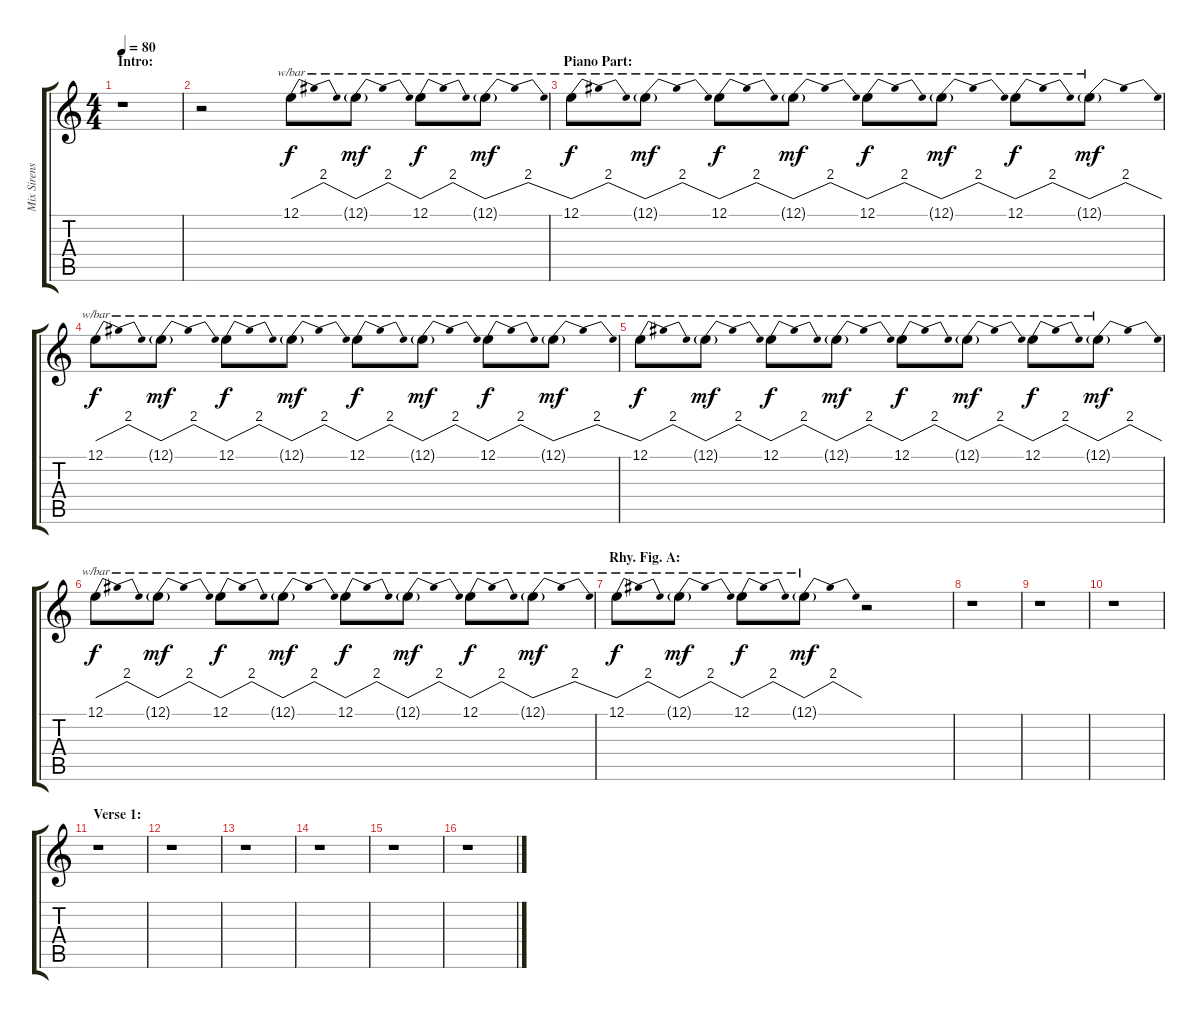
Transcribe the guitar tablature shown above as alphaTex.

\track ("Mix Sirens" "Mix Sirens") {instrument pad2warm}
\staff {score tabs}
\tuning (E4 B3 G3 D3 A2 E2) {hide}
\ts (4 4)
\section ("" "Intro:")
\tempo 80
\clef g2
\ks c
r.1{dy f instrument pad2warm} |
r.2 12.1.8{tbe (dip default 0 0 30 8 60 0)} 12.1{g}.8{tbe (dip default 0 0 30 8 60 0) dy mf} 12.1.8{tbe (dip default 0 0 30 8 60 0) dy f} 12.1{g}.8{tbe (dip default 0 0 30 8 60 0) dy mf} |
\section ("" "Piano Part:")
12.1.8{tbe (dip default 0 0 30 8 60 0) dy f} 12.1{g}.8{tbe (dip default 0 0 30 8 60 0) dy mf} 12.1.8{tbe (dip default 0 0 30 8 60 0) dy f} 12.1{g}.8{tbe (dip default 0 0 30 8 60 0) dy mf} 12.1.8{tbe (dip default 0 0 30 8 60 0) dy f} 12.1{g}.8{tbe (dip default 0 0 30 8 60 0) dy mf} 12.1.8{tbe (dip default 0 0 30 8 60 0) dy f} 12.1{g}.8{tbe (dip default 0 0 30 8 60 0) dy mf} |
12.1.8{tbe (dip default 0 0 30 8 60 0) dy f} 12.1{g}.8{tbe (dip default 0 0 30 8 60 0) dy mf} 12.1.8{tbe (dip default 0 0 30 8 60 0) dy f} 12.1{g}.8{tbe (dip default 0 0 30 8 60 0) dy mf} 12.1.8{tbe (dip default 0 0 30 8 60 0) dy f} 12.1{g}.8{tbe (dip default 0 0 30 8 60 0) dy mf} 12.1.8{tbe (dip default 0 0 30 8 60 0) dy f} 12.1{g}.8{tbe (dip default 0 0 30 8 60 0) dy mf} |
12.1.8{tbe (dip default 0 0 30 8 60 0) dy f} 12.1{g}.8{tbe (dip default 0 0 30 8 60 0) dy mf} 12.1.8{tbe (dip default 0 0 30 8 60 0) dy f} 12.1{g}.8{tbe (dip default 0 0 30 8 60 0) dy mf} 12.1.8{tbe (dip default 0 0 30 8 60 0) dy f} 12.1{g}.8{tbe (dip default 0 0 30 8 60 0) dy mf} 12.1.8{tbe (dip default 0 0 30 8 60 0) dy f} 12.1{g}.8{tbe (dip default 0 0 30 8 60 0) dy mf} |
12.1.8{tbe (dip default 0 0 30 8 60 0) dy f} 12.1{g}.8{tbe (dip default 0 0 30 8 60 0) dy mf} 12.1.8{tbe (dip default 0 0 30 8 60 0) dy f} 12.1{g}.8{tbe (dip default 0 0 30 8 60 0) dy mf} 12.1.8{tbe (dip default 0 0 30 8 60 0) dy f} 12.1{g}.8{tbe (dip default 0 0 30 8 60 0) dy mf} 12.1.8{tbe (dip default 0 0 30 8 60 0) dy f} 12.1{g}.8{tbe (dip default 0 0 30 8 60 0) dy mf} |
\section ("" "Rhy. Fig. A:")
12.1.8{tbe (dip default 0 0 30 8 60 0) dy f volume 0} 12.1{g}.8{tbe (dip default 0 0 30 8 60 0) dy mf} 12.1.8{tbe (dip default 0 0 30 8 60 0) dy f} 12.1{g}.8{tbe (dip default 0 0 30 8 60 0) dy mf} r.2 |
r.1 |
r.1 |
r.1 |
\section ("" "Verse 1:")
r.1 |
r.1 |
r.1 |
r.1 |
r.1 |
r.1
